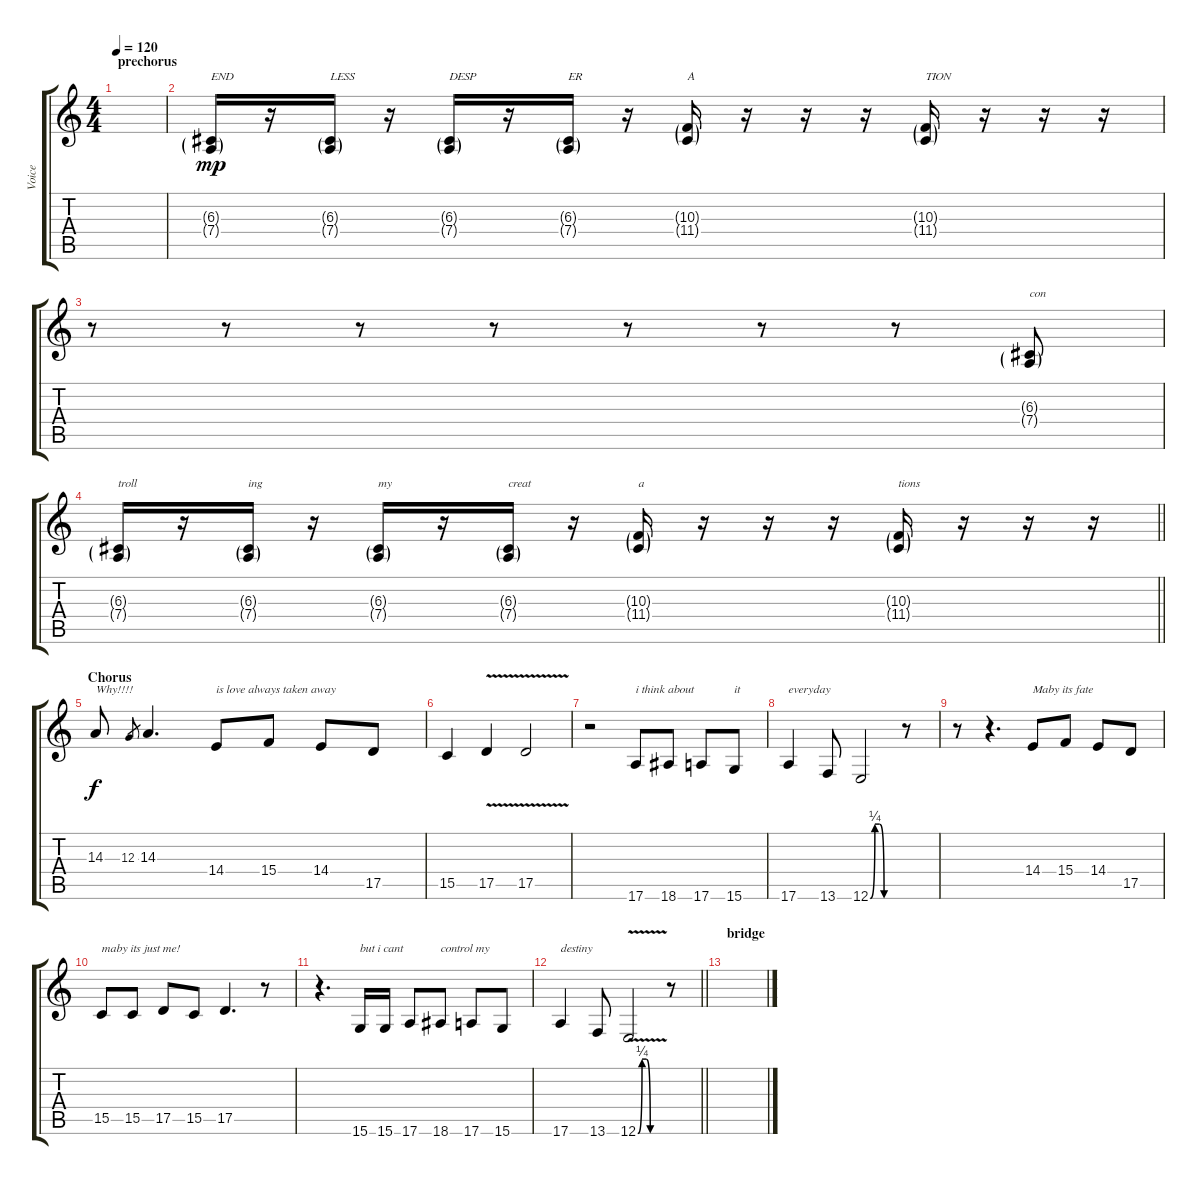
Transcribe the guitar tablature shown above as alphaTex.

\track ("Voice" "Voice") {instrument tenorsax}
\staff {score tabs}
\tuning (E4 B3 G3 D3 A2 E2) {hide}
\ts (4 4)
\section ("" "prechorus")
\tempo 120
\clef g2
\ks c
|
(6.3{g} 7.4{g}).16{txt "END" dy mp} r.16 (6.3{g} 7.4{g}).16{txt "LESS"} r.16 (6.3{g} 7.4{g}).16{txt "DESP"} r.16 (6.3{g} 7.4{g}).16{txt "ER"} r.16 (10.3{g} 11.4{g}).16{txt "A"} r.16 r.16 r.16 (10.3{g} 11.4{g}).16{txt "TION"} r.16 r.16 r.16 |
r.8 r.8 r.8 r.8 r.8 r.8 r.8 (6.3{g} 7.4{g}).8{txt "con"} |
\barLineRight lightlight
(6.3{g} 7.4{g}).16{txt "troll"} r.16 (6.3{g} 7.4{g}).16{txt "ing"} r.16 (6.3{g} 7.4{g}).16{txt "my"} r.16 (6.3{g} 7.4{g}).16{txt "creat"} r.16 (10.3{g} 11.4{g}).16{txt "a"} r.16 r.16 r.16 (10.3{g} 11.4{g}).16{txt "tions"} r.16 r.16 r.16 |
\section ("" "Chorus")
14.3.8{txt "Why!!!!" dy f} 12.3.8{gr} 14.3.4{d} 14.4.8{txt "is love always taken away"} 15.4.8 14.4.8 17.5.8 |
15.5.4 17.5{v}.4 17.5{v}.2 |
r.2 17.6.8{txt "i think about"} 18.6.8 17.6.8 15.6.8{txt "it"} |
17.6.4{txt "everyday"} 13.6.8 12.6{be (custom 0 0 10 1 20 1 30 0 60 0)}.2 r.8 |
r.8 r.4{d} 14.4.8{txt "Maby its fate"} 15.4.8 14.4.8 17.5.8 |
15.5.8{txt "maby its just me!"} 15.5.8 17.5.8 15.5.8 17.5.4{d} r.8 |
r.4{d} 15.6.16{txt "but i cant"} 15.6.16 17.6.8 18.6.8{txt "control my"} 17.6.8 15.6.8 |
\barLineRight lightlight
17.6.4{txt "destiny"} 13.6.8 12.6{be (custom 0 0 10 1 20 1 30 0 60 0) v}.2 r.8 |
\section ("" "bridge")
